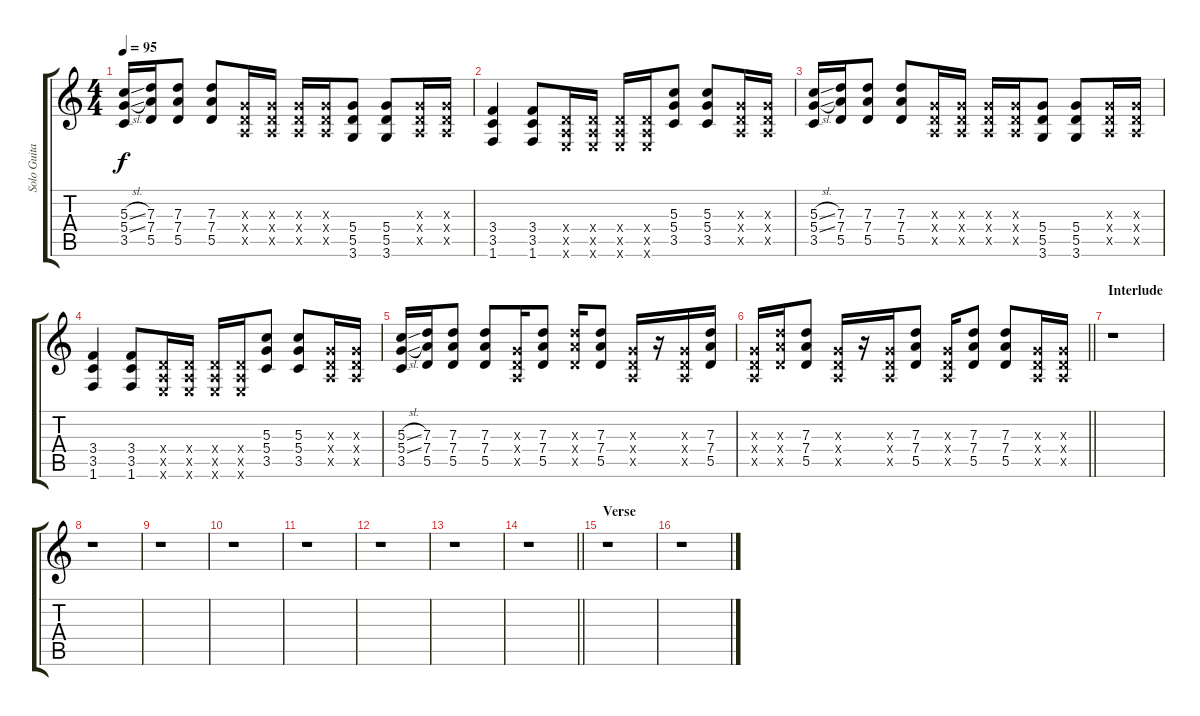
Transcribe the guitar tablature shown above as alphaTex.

\track ("Solo Guitar" "Solo Guita") {instrument overdrivenguitar}
\staff {score tabs}
\tuning (E4 B3 G3 D3 A2 E2) {hide}
\ts (4 4)
\tempo 95
\clef g2
\ks c
(5.3{sl} 5.4{sl} 3.5).16{dy f} (7.3 7.4 5.5).16 (7.3 7.4 5.5).8 (7.3 7.4 5.5).8 (0.3{x} 0.4{x} 0.5{x}).16 (0.3{x} 0.4{x} 0.5{x}).16 (0.3{x} 0.4{x} 0.5{x}).16 (0.3{x} 0.4{x} 0.5{x}).16 (5.4 5.5 3.6).8 (5.4 5.5 3.6).8 (0.3{x} 0.4{x} 0.5{x}).16 (0.3{x} 0.4{x} 0.5{x}).16 |
(3.4 3.5 1.6).4 (3.4 3.5 1.6).8 (0.4{x} 0.5{x} 0.6{x}).16 (0.4{x} 0.5{x} 0.6{x}).16 (0.4{x} 0.5{x} 0.6{x}).16 (0.4{x} 0.5{x} 0.6{x}).16 (5.3 5.4 3.5).8 (5.3 5.4 3.5).8 (0.3{x} 0.4{x} 0.5{x}).16 (0.3{x} 0.4{x} 0.5{x}).16 |
(5.3{sl} 5.4{sl} 3.5).16 (7.3 7.4 5.5).16 (7.3 7.4 5.5).8 (7.3 7.4 5.5).8 (0.3{x} 0.4{x} 0.5{x}).16 (0.3{x} 0.4{x} 0.5{x}).16 (0.3{x} 0.4{x} 0.5{x}).16 (0.3{x} 0.4{x} 0.5{x}).16 (5.4 5.5 3.6).8 (5.4 5.5 3.6).8 (0.3{x} 0.4{x} 0.5{x}).16 (0.3{x} 0.4{x} 0.5{x}).16 |
(3.4 3.5 1.6).4 (3.4 3.5 1.6).8 (0.4{x} 0.5{x} 0.6{x}).16 (0.4{x} 0.5{x} 0.6{x}).16 (0.4{x} 0.5{x} 0.6{x}).16 (0.4{x} 0.5{x} 0.6{x}).16 (5.3 5.4 3.5).8 (5.3 5.4 3.5).8 (0.3{x} 0.4{x} 0.5{x}).16 (0.3{x} 0.4{x} 0.5{x}).16 |
(5.3{sl} 5.4{sl} 3.5).16 (7.3 7.4 5.5).16 (7.3 7.4 5.5).8 (7.3 7.4 5.5).8 (0.3{x} 0.4{x} 0.5{x}).16 (7.3 7.4 5.5).8 (7.3{x} 7.4{x} 5.5{x}).16 (7.3 7.4 5.5).8 (0.3{x} 0.4{x} 0.5{x}).16 r.16 (0.3{x} 0.4{x} 0.5{x}).16 (7.3 7.4 5.5).16 |
\barLineRight lightlight
(0.3{x} 0.4{x} 0.5{x}).16 (7.3{x} 7.4{x} 5.5{x}).16 (7.3 7.4 5.5).8 (0.3{x} 0.4{x} 0.5{x}).16 r.16 (0.3{x} 0.4{x} 0.5{x}).16 (7.3 7.4 5.5).8 (0.3{x} 0.4{x} 0.5{x}).16 (7.3 7.4 5.5).8 (7.3 7.4 5.5).8 (0.3{x} 0.4{x} 0.5{x}).16 (0.3{x} 0.4{x} 0.5{x}).16 |
\section ("" "Interlude")
r.1 |
r.1 |
r.1 |
r.1 |
r.1 |
r.1 |
r.1 |
\barLineRight lightlight
r.1 |
\section ("" "Verse")
r.1 |
r.1
